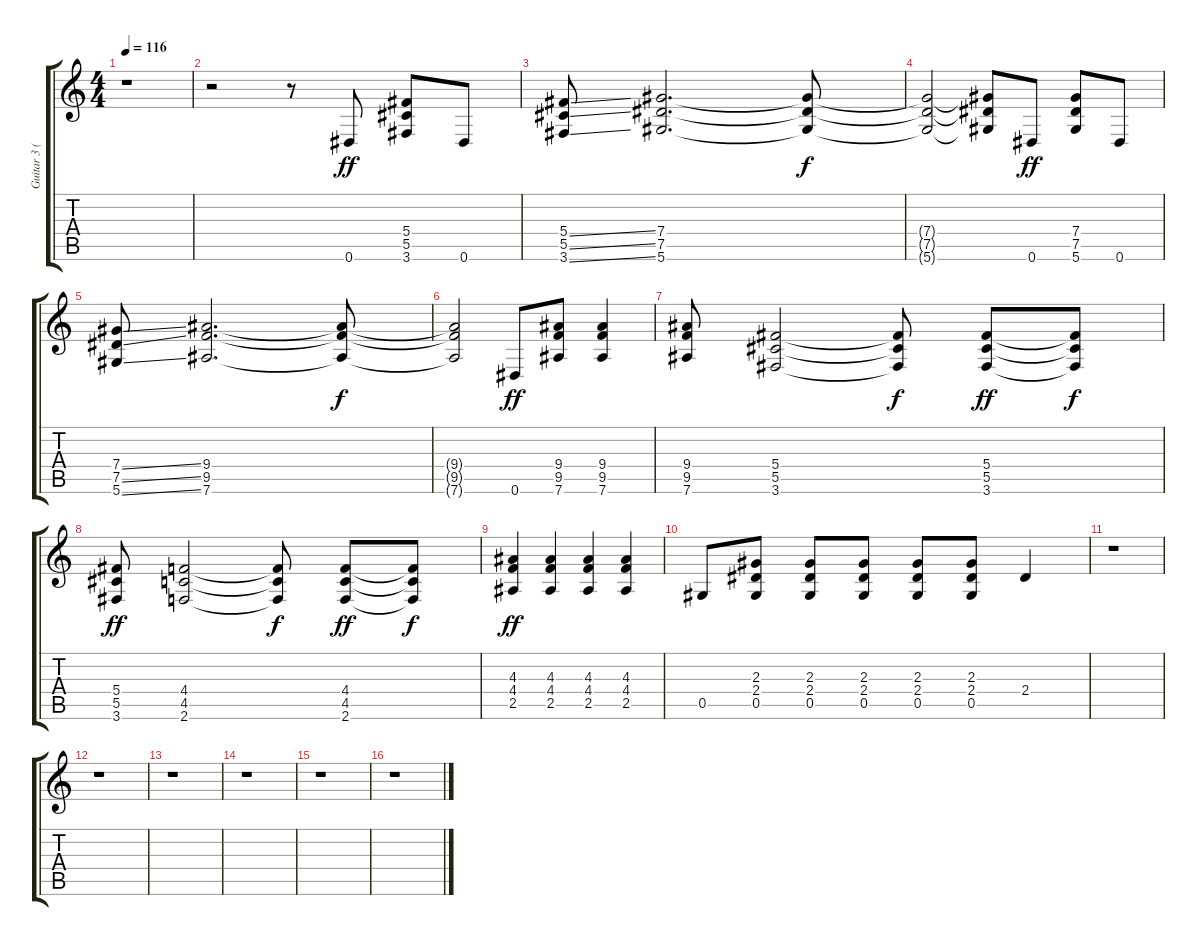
\track ("Guitar 3 (Lead Distortion)" "Guitar 3 (") {instrument distortionguitar}
\staff {score tabs}
\tuning (Eb4 Bb3 Gb3 Db3 Ab2 Eb2) {hide}
\ts (4 4)
\tempo 116
\clef g2
\ks c
r.1{dy ff} |
r.2{volume 13} r.8 0.6.8 (5.4 5.5 3.6).8 0.6.8 |
(5.4{ss} 5.5{ss} 3.6{ss}).8 (7.4 7.5 5.6).2{d} (7.4{t} 7.5{t} 5.6{t}).8{dy f} |
(7.4{t} 7.5{t} 5.6{t}).2 (7.4{t} 7.5{t} 5.6{t}).8 0.6.8{dy ff} (7.4 7.5 5.6).8 0.6.8 |
(7.4{ss} 7.5{ss} 5.6{ss}).8 (9.4 9.5 7.6).2{d} (9.4{t} 9.5{t} 7.6{t}).8{dy f} |
(9.4{t} 9.5{t} 7.6{t}).2 0.6.8{dy ff} (9.4 9.5 7.6).8 (9.4 9.5 7.6).4 |
(9.4 9.5 7.6).8 (5.4 5.5 3.6).2 (5.4{t} 5.5{t} 3.6{t}).8{dy f} (5.4 5.5 3.6).8{dy ff} (5.4{t} 5.5{t} 3.6{t}).8{dy f} |
(5.4 5.5 3.6).8{dy ff} (4.4 4.5 2.6).2 (4.4{t} 4.5{t} 2.6{t}).8{dy f} (4.4 4.5 2.6).8{dy ff} (4.4{t} 4.5{t} 2.6{t}).8{dy f} |
(4.3 4.4 2.5).4{dy ff} (4.3 4.4 2.5).4 (4.3 4.4 2.5).4 (4.3 4.4 2.5).4 |
0.5.8 (2.3 2.4 0.5).8 (2.3 2.4 0.5).8 (2.3 2.4 0.5).8 (2.3 2.4 0.5).8 (2.3 2.4 0.5).8 2.4.4 |
r.1 |
r.1 |
r.1 |
r.1 |
r.1 |
r.1
